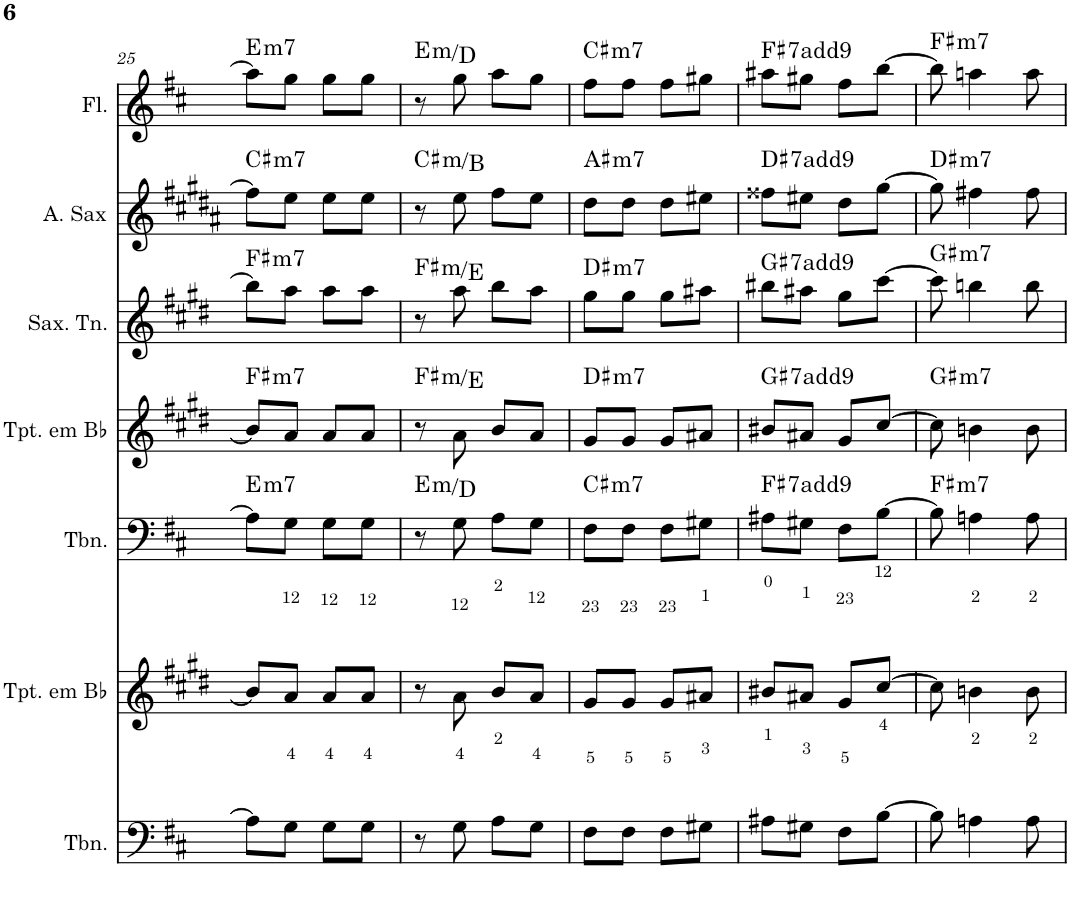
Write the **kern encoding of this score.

**kern	**kern	**kern	**harte	**kern	**harte	**kern	**harte	**kern	**harte	**kern	**harte
*part7	*part6	*part5	*part5	*part4	*part4	*part3	*part3	*part2	*part2	*part1	*part1
*staff7	*staff6	*staff5	*	*staff4	*	*staff3	*	*staff2	*	*staff1	*
*I"Trombone	*I"Trompete em Bb	*I"Trombone	*	*I"Trompete em Bb	*	*I"Saxofone Tenor	*	*I"Saxofone Alto	*	*I"Flauta Transversal	*
*I'Tbn.	*I'Tpt. em Bb	*I'Tbn.	*	*I'Tpt. em Bb	*	*I'Sax. Tn.	*	*	*	*I'Fl.	*
!!LO:PB:g=z
*clefF4	*clefG2	*clefF4	*	*clefG2	*	*clefG2	*	*clefG2	*	*clefG2	*
*	*Trd1c2	*	*	*Trd1c2	*	*Trd8c14	*	*Trd5c9	*	*	*
*k[f#c#]	*k[f#c#g#d#]	*k[f#c#]	*	*k[f#c#g#d#]	*	*k[f#c#g#d#]	*	*k[f#c#g#d#a#]	*	*k[f#c#]	*
*D:	*E:	*D:	*	*E:	*	*E:	*	*B:	*	*D:	*
*M2/4	*M2/4	*M2/4	*	*M2/4	*	*M2/4	*	*M2/4	*	*M2/4	*
=25	=25	=25	=25	=25	=25	=25	=25	=25	=25	=25	=25
!	!	!	!LO:H:kt=m7	!	!LO:H:kt=m7	!	!LO:H:kt=m7	!	!LO:H:kt=m7	!	!LO:H:kt=m7
8A\L]	8b/L]	8A\L]	E:min7	8b/L]	F#:min7	8bb\L]	F#:min7	8ff#\L]	C#:min7	8aa\L]	E:min7
8G\J	8a/J	8G\J	.	8a/J	.	8aa\J	.	8ee\J	.	8gg\J	.
8G\L	8a/L	8G\L	.	8a/L	.	8aa\L	.	8ee\L	.	8gg\L	.
8G\J	8a/J	8G\J	.	8a/J	.	8aa\J	.	8ee\J	.	8gg\J	.
=26	=26	=26	=26	=26	=26	=26	=26	=26	=26	=26	=26
!	!	!	!LO:H:kt=m	!	!LO:H:kt=m	!	!LO:H:kt=m	!	!LO:H:kt=m	!	!LO:H:kt=m
8r	8r	8r	E:min/b7	8r	F#:min/b7	8r	F#:min/b7	8r	C#:min/b7	8r	E:min/b7
8G\	8a\	8G\	.	8a\	.	8aa\	.	8ee\	.	8gg\	.
8A\L	8b/L	8A\L	.	8b/L	.	8bb\L	.	8ff#\L	.	8aa\L	.
8G\J	8a/J	8G\J	.	8a/J	.	8aa\J	.	8ee\J	.	8gg\J	.
=27	=27	=27	=27	=27	=27	=27	=27	=27	=27	=27	=27
!	!	!	!LO:H:kt=m7	!	!LO:H:kt=m7	!	!LO:H:kt=m7	!	!LO:H:kt=m7	!	!LO:H:kt=m7
8F#\L	8g#/L	8F#\L	C#:min7	8g#/L	D#:min7	8gg#\L	D#:min7	8dd#\L	A#:min7	8ff#\L	C#:min7
8F#\J	8g#/J	8F#\J	.	8g#/J	.	8gg#\J	.	8dd#\J	.	8ff#\J	.
8F#\L	8g#/L	8F#\L	.	8g#/L	.	8gg#\L	.	8dd#\L	.	8ff#\L	.
8G#X\J	8a#X/J	8G#X\J	.	8a#X/J	.	8aa#X\J	.	8ee#X\J	.	8gg#X\J	.
=28	=28	=28	=28	=28	=28	=28	=28	=28	=28	=28	=28
!	!	!	!LO:H:kt=7	!	!LO:H:kt=7	!	!LO:H:kt=7	!	!LO:H:kt=7	!	!LO:H:kt=7
8A#X\L	8b#X/L	8A#X\L	F#:7(9)	8b#X/L	G#:7(9)	8bb#X\L	G#:7(9)	8ff##X\L	D#:7(9)	8aa#X\L	F#:7(9)
8G#X\J	8a#X/J	8G#X\J	.	8a#X/J	.	8aa#X\J	.	8ee#X\J	.	8gg#X\J	.
8F#\L	8g#/L	8F#\L	.	8g#/L	.	8gg#\L	.	8dd#\L	.	8ff#\L	.
[8B\J	[8cc#/J	[8B\J	.	[8cc#/J	.	[8ccc#\J	.	[8gg#\J	.	[8bb\J	.
=29	=29	=29	=29	=29	=29	=29	=29	=29	=29	=29	=29
!	!	!	!LO:H:kt=m7	!	!LO:H:kt=m7	!	!LO:H:kt=m7	!	!LO:H:kt=m7	!	!LO:H:kt=m7
8B\]	8cc#\]	8B\]	F#:min7	8cc#\]	G#:min7	8ccc#\]	G#:min7	8gg#\]	D#:min7	8bb\]	F#:min7
4An\	4bn\	4An\	.	4bn\	.	4bbn\	.	4ff#X\	.	4aan\	.
8A\	8b\	8A\	.	8b\	.	8bb\	.	8ff#\	.	8aa\	.
=	=	=	=	=	=	=	=	=	=	=	=
*-	*-	*-	*-	*-	*-	*-	*-	*-	*-	*-	*-
